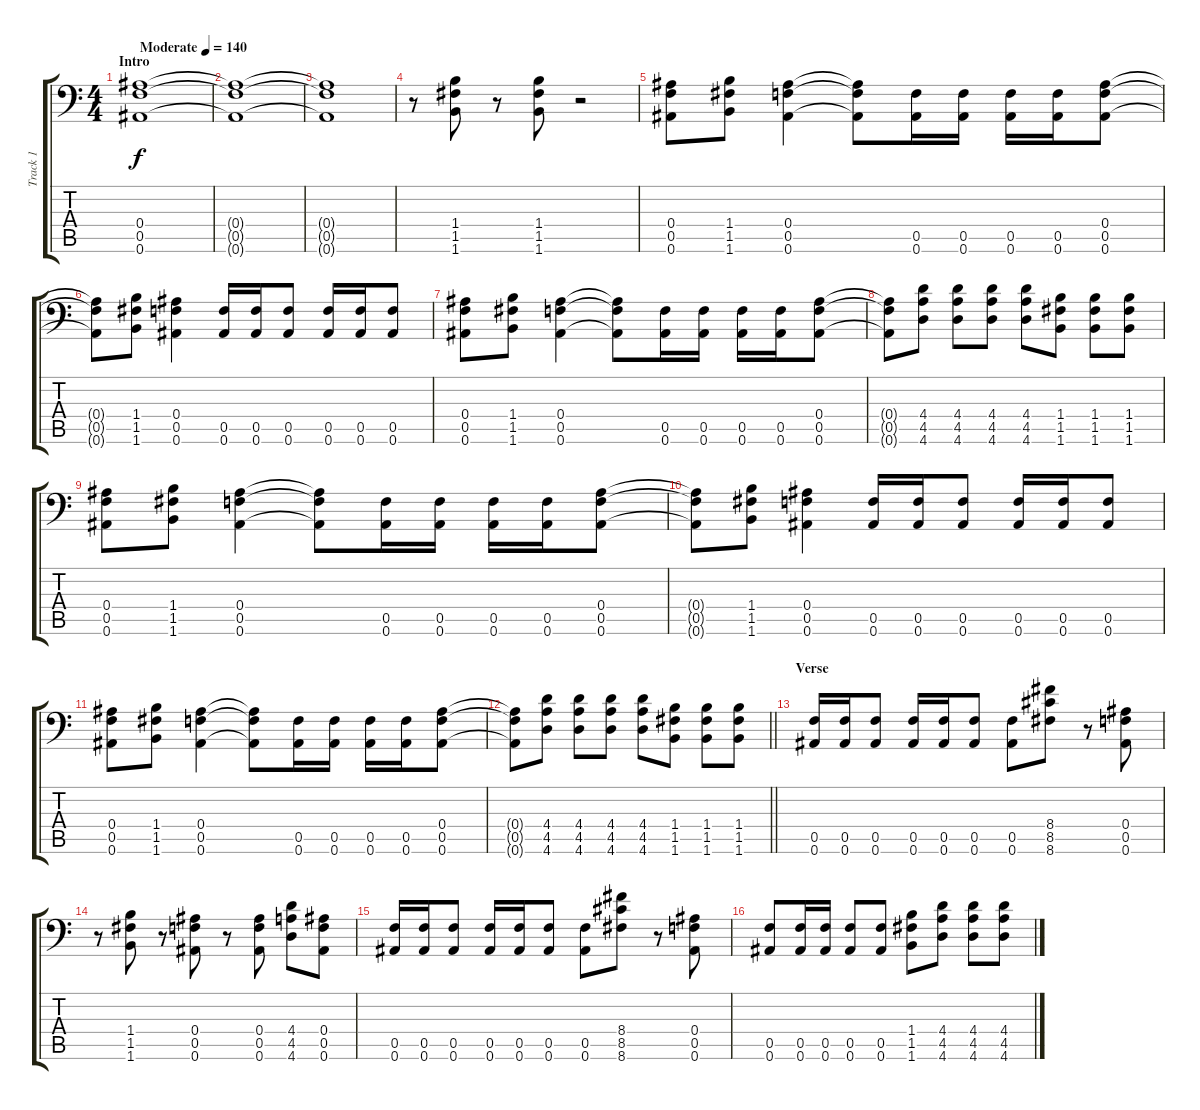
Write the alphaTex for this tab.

\track ("Track 1" "Track 1") {instrument overdrivenguitar}
\staff {score tabs}
\tuning (C4 G3 Eb3 Bb2 F2 Bb1) {hide}
\ts (4 4)
\section ("" "Intro")
\tempo (140 "Moderate")
\clef f4
\ks c
(0.4 0.5 0.6).1{dy f instrument overdrivenguitar} |
(0.4{t} 0.5{t} 0.6{t}).1 |
(0.4{t} 0.5{t} 0.6{t}).1 |
r.8 (1.4 1.5 1.6).8 r.8 (1.4 1.5 1.6).8 r.2 |
(0.4 0.5 0.6).8 (1.4 1.5 1.6).8 (0.4 0.5 0.6).4 (0.4{t} 0.5{t} 0.6{t}).8 (0.5 0.6).16 (0.5 0.6).16 (0.5 0.6).16 (0.5 0.6).16 (0.4 0.5 0.6).8 |
(0.4{t} 0.5{t} 0.6{t}).8 (1.4 1.5 1.6).8 (0.4 0.5 0.6).4 (0.5 0.6).16 (0.5 0.6).16 (0.5 0.6).8 (0.5 0.6).16 (0.5 0.6).16 (0.5 0.6).8 |
(0.4 0.5 0.6).8 (1.4 1.5 1.6).8 (0.4 0.5 0.6).4 (0.4{t} 0.5{t} 0.6{t}).8 (0.5 0.6).16 (0.5 0.6).16 (0.5 0.6).16 (0.5 0.6).16 (0.4 0.5 0.6).8 |
(0.4{t} 0.5{t} 0.6{t}).8 (4.4 4.5 4.6).8 (4.4 4.5 4.6).8 (4.4 4.5 4.6).8 (4.4 4.5 4.6).8 (1.4 1.5 1.6).8 (1.4 1.5 1.6).8 (1.4 1.5 1.6).8 |
(0.4 0.5 0.6).8 (1.4 1.5 1.6).8 (0.4 0.5 0.6).4 (0.4{t} 0.5{t} 0.6{t}).8 (0.5 0.6).16 (0.5 0.6).16 (0.5 0.6).16 (0.5 0.6).16 (0.4 0.5 0.6).8 |
(0.4{t} 0.5{t} 0.6{t}).8 (1.4 1.5 1.6).8 (0.4 0.5 0.6).4 (0.5 0.6).16 (0.5 0.6).16 (0.5 0.6).8 (0.5 0.6).16 (0.5 0.6).16 (0.5 0.6).8 |
(0.4 0.5 0.6).8 (1.4 1.5 1.6).8 (0.4 0.5 0.6).4 (0.4{t} 0.5{t} 0.6{t}).8 (0.5 0.6).16 (0.5 0.6).16 (0.5 0.6).16 (0.5 0.6).16 (0.4 0.5 0.6).8 |
\barLineRight lightlight
(0.4{t} 0.5{t} 0.6{t}).8 (4.4 4.5 4.6).8 (4.4 4.5 4.6).8 (4.4 4.5 4.6).8 (4.4 4.5 4.6).8 (1.4 1.5 1.6).8 (1.4 1.5 1.6).8 (1.4 1.5 1.6).8 |
\section ("" "Verse")
(0.5 0.6).16 (0.5 0.6).16 (0.5 0.6).8 (0.5 0.6).16 (0.5 0.6).16 (0.5 0.6).8 (0.5 0.6).8 (8.4 8.5 8.6).8 r.8 (0.4 0.5 0.6).8 |
r.8 (1.4 1.5 1.6).8 r.8 (0.4 0.5 0.6).8 r.8 (0.4 0.5 0.6).8 (4.4 4.5 4.6).8 (0.4 0.5 0.6).8 |
(0.5 0.6).16 (0.5 0.6).16 (0.5 0.6).8 (0.5 0.6).16 (0.5 0.6).16 (0.5 0.6).8 (0.5 0.6).8 (8.4 8.5 8.6).8 r.8 (0.4 0.5 0.6).8 |
(0.5 0.6).8 (0.5 0.6).16 (0.5 0.6).16 (0.5 0.6).8 (0.5 0.6).8 (1.4 1.5 1.6).8 (4.4 4.5 4.6).8 (4.4 4.5 4.6).8 (4.4 4.5 4.6).8
